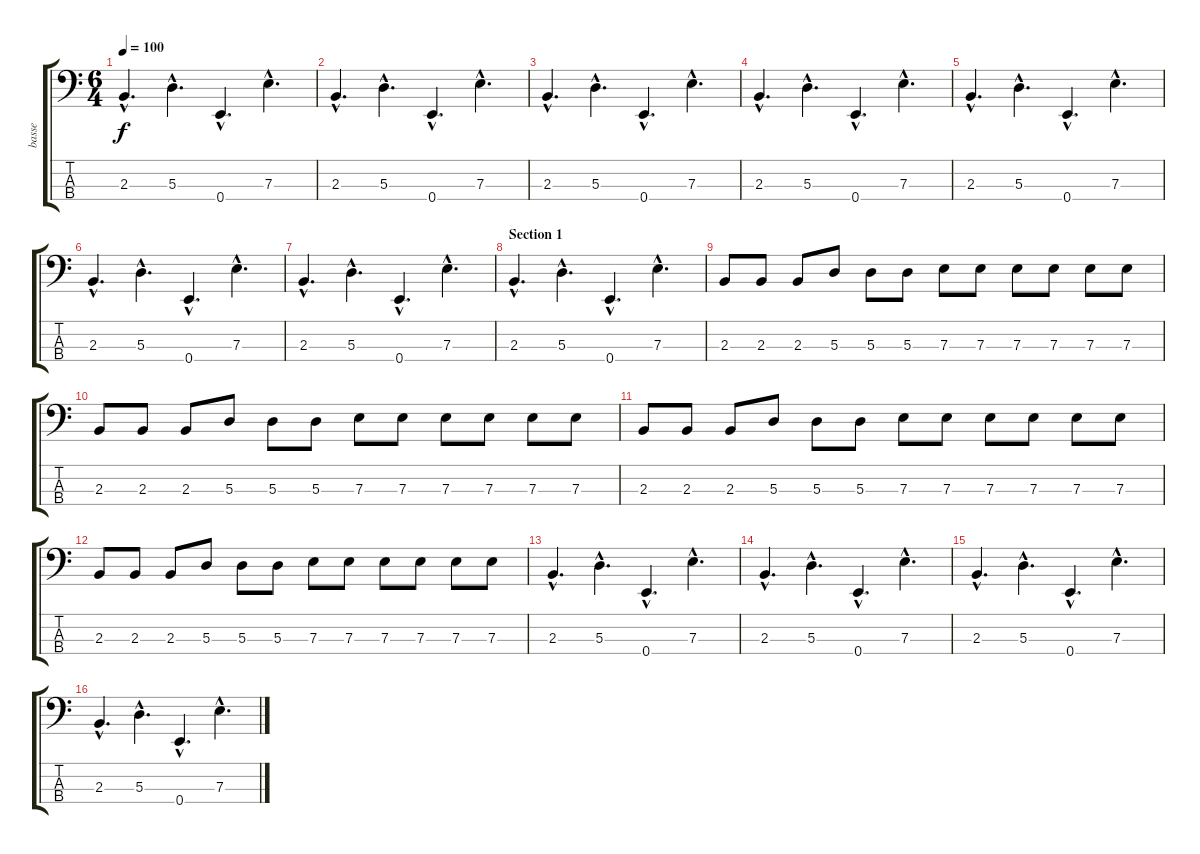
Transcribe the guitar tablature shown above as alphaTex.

\track ("basse" "basse") {instrument electricbassfinger}
\staff {score tabs}
\tuning (G2 D2 A1 E1) {hide}
\ts (6 4)
\tempo 100
\clef f4
\ks c
2.3{hac}.4{d dy f instrument electricbassfinger} 5.3{hac}.4{d} 0.4{hac}.4{d} 7.3{hac}.4{d} |
2.3{hac}.4{d} 5.3{hac}.4{d} 0.4{hac}.4{d} 7.3{hac}.4{d} |
2.3{hac}.4{d} 5.3{hac}.4{d} 0.4{hac}.4{d} 7.3{hac}.4{d} |
2.3{hac}.4{d} 5.3{hac}.4{d} 0.4{hac}.4{d} 7.3{hac}.4{d} |
2.3{hac}.4{d} 5.3{hac}.4{d} 0.4{hac}.4{d} 7.3{hac}.4{d} |
2.3{hac}.4{d} 5.3{hac}.4{d} 0.4{hac}.4{d} 7.3{hac}.4{d} |
2.3{hac}.4{d} 5.3{hac}.4{d} 0.4{hac}.4{d} 7.3{hac}.4{d} |
\section ("" "Section 1")
2.3{hac}.4{d} 5.3{hac}.4{d} 0.4{hac}.4{d} 7.3{hac}.4{d} |
2.3.8 2.3.8 2.3.8 5.3.8 5.3.8 5.3.8 7.3.8 7.3.8 7.3.8 7.3.8 7.3.8 7.3.8 |
2.3.8 2.3.8 2.3.8 5.3.8 5.3.8 5.3.8 7.3.8 7.3.8 7.3.8 7.3.8 7.3.8 7.3.8 |
2.3.8 2.3.8 2.3.8 5.3.8 5.3.8 5.3.8 7.3.8 7.3.8 7.3.8 7.3.8 7.3.8 7.3.8 |
2.3.8 2.3.8 2.3.8 5.3.8 5.3.8 5.3.8 7.3.8 7.3.8 7.3.8 7.3.8 7.3.8 7.3.8 |
2.3{hac}.4{d} 5.3{hac}.4{d} 0.4{hac}.4{d} 7.3{hac}.4{d} |
2.3{hac}.4{d} 5.3{hac}.4{d} 0.4{hac}.4{d} 7.3{hac}.4{d} |
2.3{hac}.4{d} 5.3{hac}.4{d} 0.4{hac}.4{d} 7.3{hac}.4{d} |
2.3{hac}.4{d} 5.3{hac}.4{d} 0.4{hac}.4{d} 7.3{hac}.4{d}
